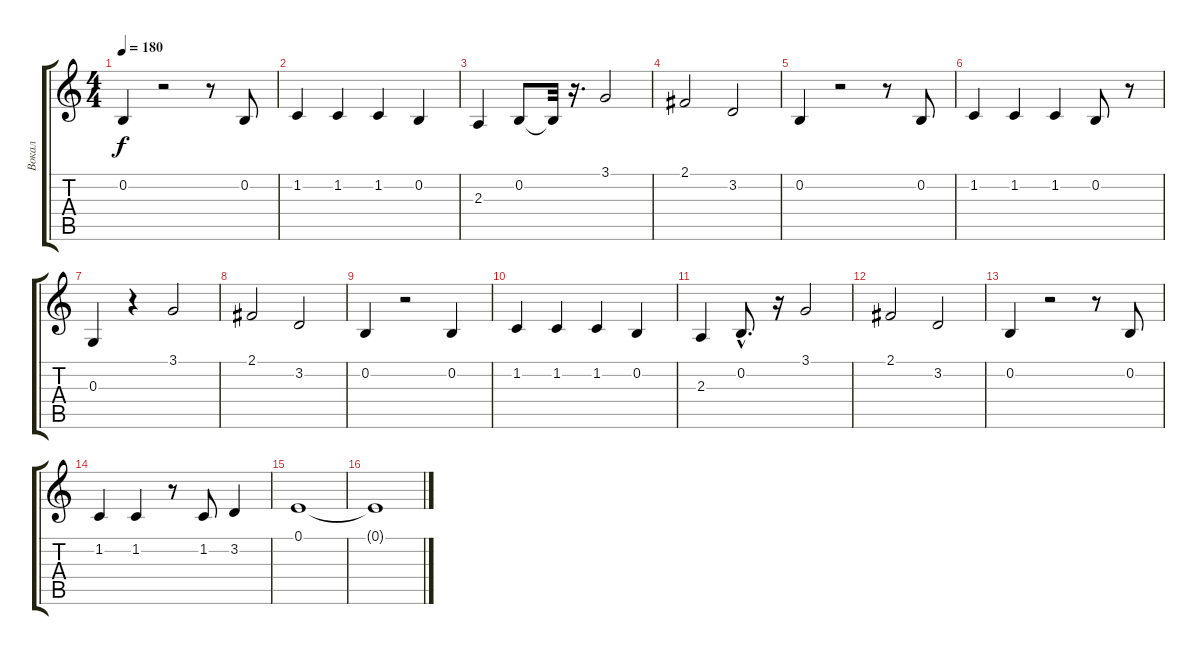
\track ("Вокал" "Вокал") {instrument violin}
\staff {score tabs}
\tuning (E4 B3 G3 D3 A2 E2) {hide}
\ts (4 4)
\tempo 180
\clef g2
\ks c
0.2.4{dy f} r.2 r.8 0.2.8 |
1.2.4 1.2.4 1.2.4 0.2.4 |
2.3.4 0.2.8 0.2{t}.32 r.16{d} 3.1.2 |
2.1.2 3.2.2 |
0.2.4 r.2 r.8 0.2.8 |
1.2.4 1.2.4 1.2.4 0.2.8 r.8 |
0.3.4 r.4 3.1.2 |
2.1.2 3.2.2 |
0.2.4 r.2 0.2.4 |
1.2.4 1.2.4 1.2.4 0.2.4 |
2.3.4 0.2{hac}.8{d} r.16 3.1.2 |
2.1.2 3.2.2 |
0.2.4 r.2 r.8 0.2.8 |
1.2.4 1.2.4 r.8 1.2.8 3.2.4 |
0.1.1 |
0.1{t}.1
